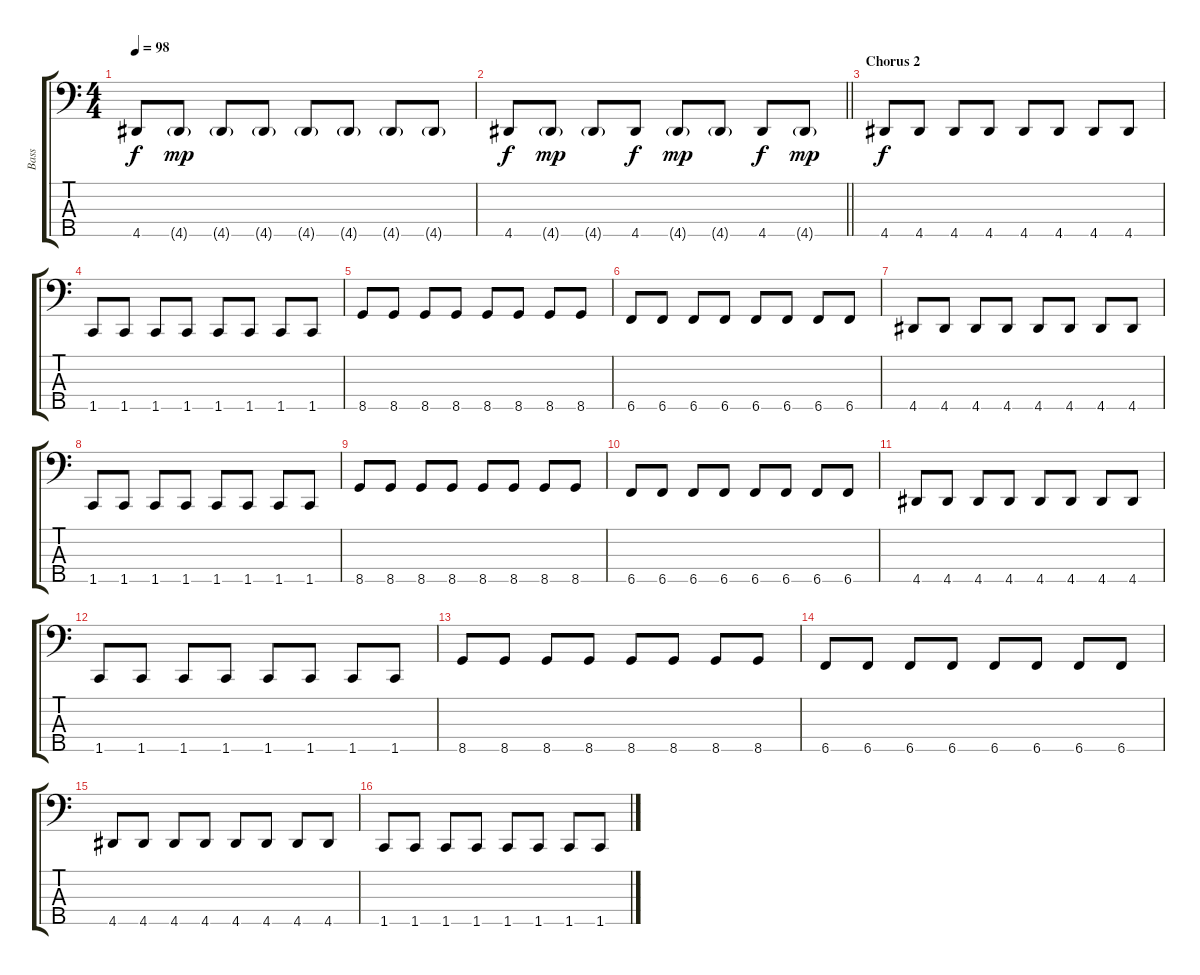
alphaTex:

\track ("Bass" "Bass") {instrument electricbassfinger}
\staff {score tabs}
\tuning (G2 D2 A1 E1 B0) {hide}
\ts (4 4)
\tempo 98
\clef f4
\ks c
4.5.8{dy f} 4.5{g}.8{dy mp} 4.5{g}.8 4.5{g}.8 4.5{g}.8 4.5{g}.8 4.5{g}.8 4.5{g}.8 |
\barLineRight lightlight
4.5.8{dy f} 4.5{g}.8{dy mp} 4.5{g}.8 4.5.8{dy f} 4.5{g}.8{dy mp} 4.5{g}.8 4.5.8{dy f} 4.5{g}.8{dy mp} |
\section ("" "Chorus 2")
4.5.8{dy f} 4.5.8 4.5.8 4.5.8 4.5.8 4.5.8 4.5.8 4.5.8 |
1.5.8 1.5.8 1.5.8 1.5.8 1.5.8 1.5.8 1.5.8 1.5.8 |
8.5.8 8.5.8 8.5.8 8.5.8 8.5.8 8.5.8 8.5.8 8.5.8 |
6.5.8 6.5.8 6.5.8 6.5.8 6.5.8 6.5.8 6.5.8 6.5.8 |
4.5.8 4.5.8 4.5.8 4.5.8 4.5.8 4.5.8 4.5.8 4.5.8 |
1.5.8 1.5.8 1.5.8 1.5.8 1.5.8 1.5.8 1.5.8 1.5.8 |
8.5.8 8.5.8 8.5.8 8.5.8 8.5.8 8.5.8 8.5.8 8.5.8 |
6.5.8 6.5.8 6.5.8 6.5.8 6.5.8 6.5.8 6.5.8 6.5.8 |
4.5.8 4.5.8 4.5.8 4.5.8 4.5.8 4.5.8 4.5.8 4.5.8 |
1.5.8 1.5.8 1.5.8 1.5.8 1.5.8 1.5.8 1.5.8 1.5.8 |
8.5.8 8.5.8 8.5.8 8.5.8 8.5.8 8.5.8 8.5.8 8.5.8 |
6.5.8 6.5.8 6.5.8 6.5.8 6.5.8 6.5.8 6.5.8 6.5.8 |
4.5.8 4.5.8 4.5.8 4.5.8 4.5.8 4.5.8 4.5.8 4.5.8 |
1.5.8 1.5.8 1.5.8 1.5.8 1.5.8 1.5.8 1.5.8 1.5.8
